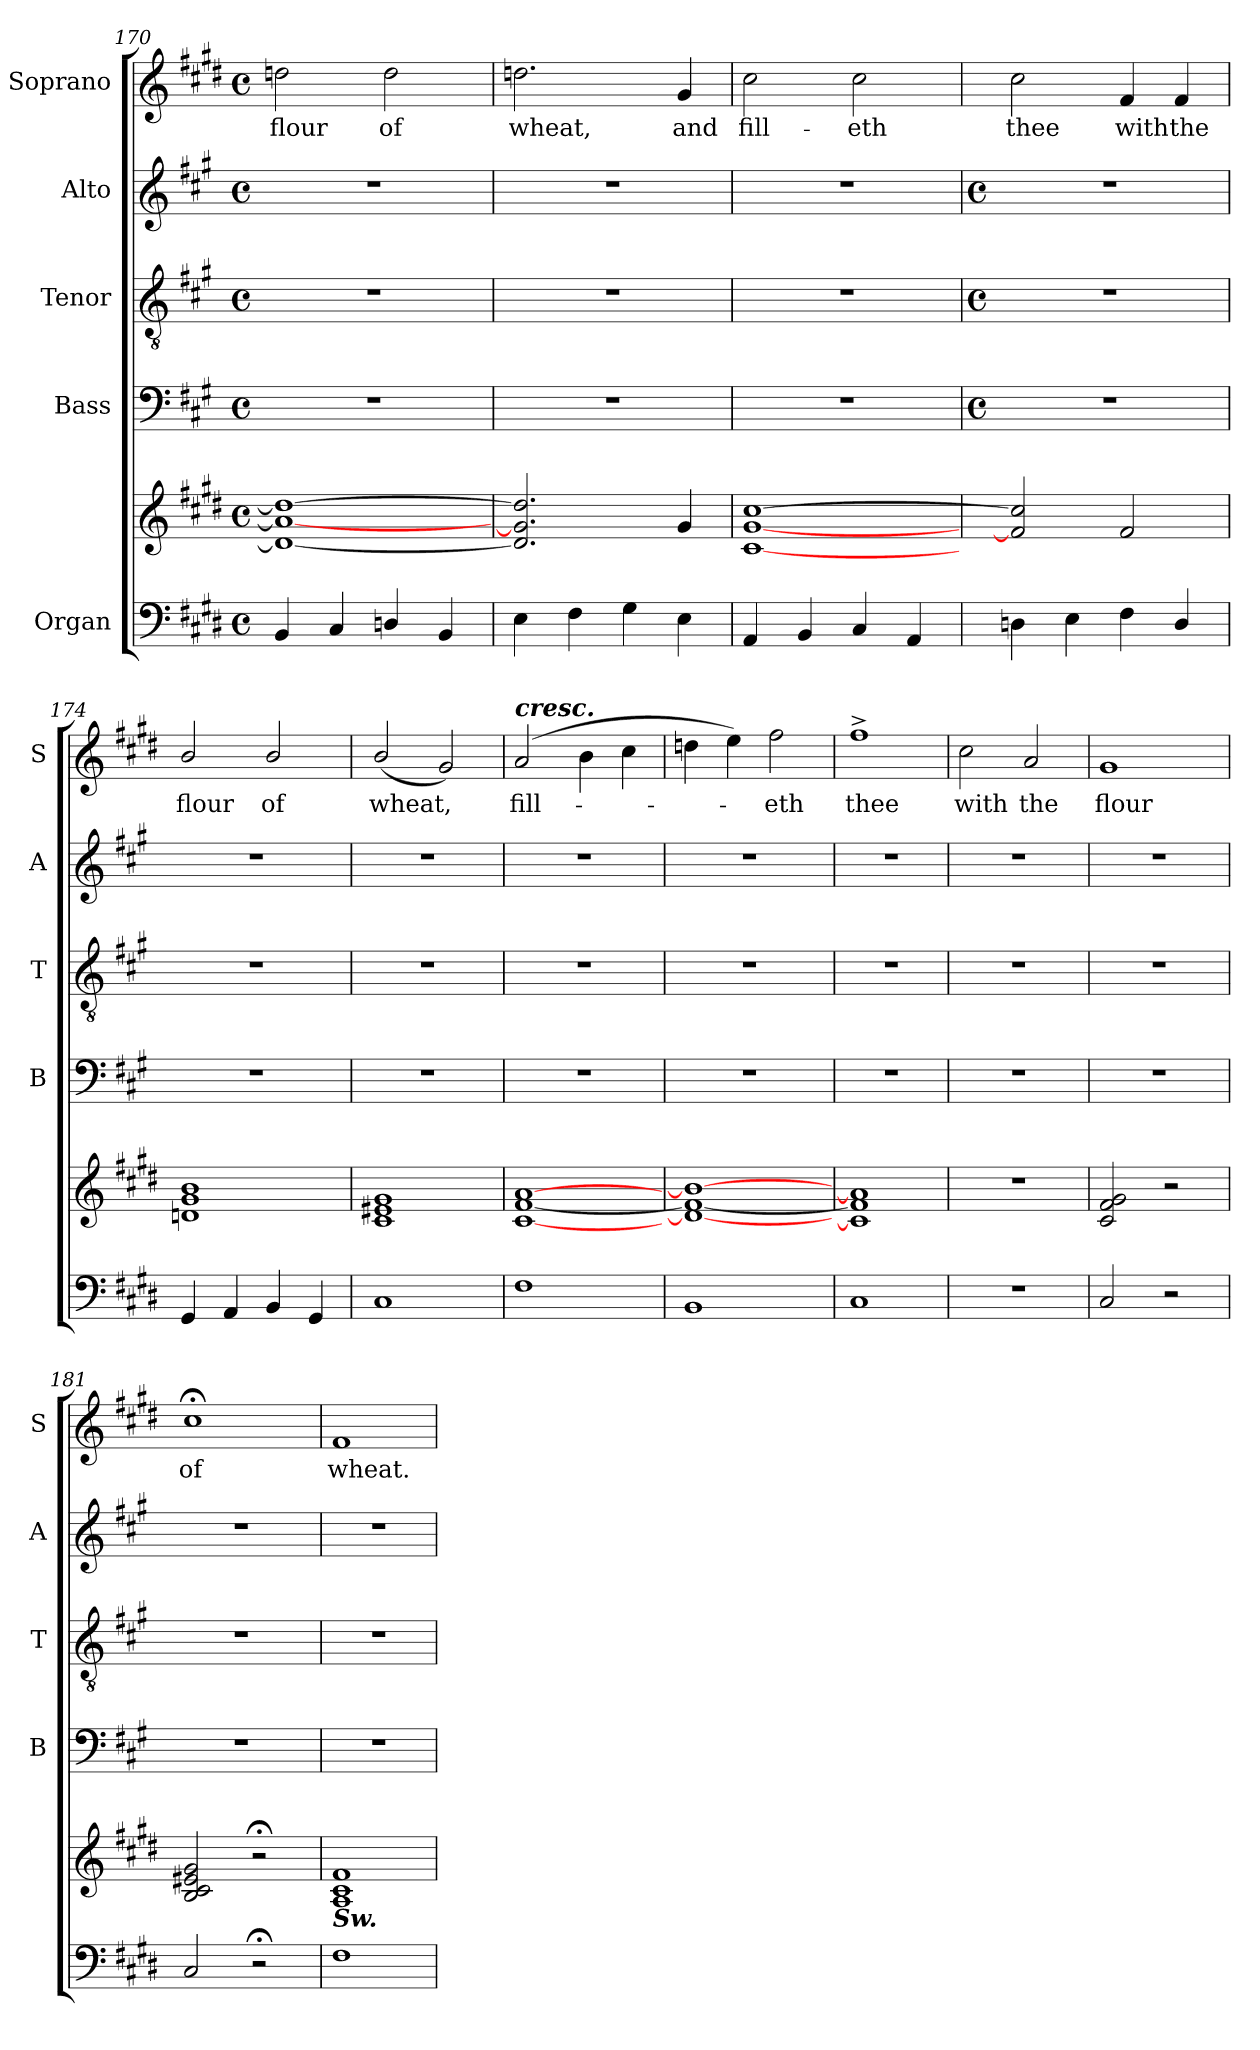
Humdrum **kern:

**kern	**kern	**kern	**kern	**kern	**kern	**text
*part5	*part5	*part4	*part3	*part2	*part1	*part1
*staff6	*staff5	*staff4	*staff3	*staff2	*staff1	*staff1
*I"Organ	*	*I"Bass	*I"Tenor	*I"Alto	*I"Soprano	*
*	*	*I'B	*I'T	*I'A	*I'S	*
*clefF4	*clefG2	*clefF4	*clefGv2	*clefG2	*clefG2	*
*k[f#c#g#d#]	*k[f#c#g#d#]	*k[f#c#g#]	*k[f#c#g#]	*k[f#c#g#]	*k[f#c#g#d#]	*
*E:	*E:	*A:	*A:	*A:	*E:	*
*M4/4	*M4/4	*M4/4	*M4/4	*M4/4	*M4/4	*
*met(c)	*met(c)	*met(c)	*met(c)	*met(c)	*met(c)	*
=170	=170	=170	=170	=170	=170	=170
!	!	!	!	!	!	!LO:LY:b
4BB	1d_ 1a_ 1dd_	1r	1r	1r	2ddn	flour
4C#	.	.	.	.	.	.
!	!	!	!	!	!	!LO:LY:b
4Dn/	.	.	.	.	2dd	of
4BB	.	.	.	.	.	.
=171	=171	=171	=171	=171	=171	=171
!	!	!	!	!	!	!LO:LY:b
4E	2.d] 2.g#] 2.dd]	1r	1r	1r	2.ddn	wheat,
4F#	.	.	.	.	.	.
4G#	.	.	.	.	.	.
!	!	!	!	!	!	!LO:LY:b
4E	4g#	.	.	.	4g#	and
=172	=172	=172	=172	=172	=172	=172
!	!	!	!	!	!	!LO:LY:b
4AA	[1c# [1g# [1cc#	1r	1r	1r	2cc#	fill-
4BB	.	.	.	.	.	.
!	!	!	!	!	!	!LO:LY:b
4C#	.	.	.	.	2cc#	-eth
4AA	.	.	.	.	.	.
!!LO:LB:g=z
=173	=173	=173	=173	=173	=173	=173
*	*	*M4/4	*M4/4	*M4/4	*	*
*	*	*met(c)	*met(c)	*met(c)	*	*
!	!	!	!	!	!	!LO:LY:b
4Dn	2f#] 2cc#]	1r	1r	1r	2cc#	thee
4E	.	.	.	.	.	.
!	!	!	!	!	!	!LO:LY:b
4F#	2f#	.	.	.	4f#	with
!	!	!	!	!	!	!LO:LY:b
4D/	.	.	.	.	4f#	the
=174	=174	=174	=174	=174	=174	=174
!	!	!	!	!	!	!LO:LY:b
4GG#	1dn 1g# 1b	1r	1r	1r	2b/	flour
4AA	.	.	.	.	.	.
!	!	!	!	!	!	!LO:LY:b
4BB	.	.	.	.	2b/	of
4GG#	.	.	.	.	.	.
=175	=175	=175	=175	=175	=175	=175
!	!	!	!	!	!	!LO:LY:b
1C#	1c# 1e#X 1g#	1r	1r	1r	(<2b/	wheat,
.	.	.	.	.	2g#)	.
=176	=176	=176	=176	=176	=176	=176
!	!	!	!	!	!LO:TX:a:Bi:t=cresc.	!
!	!	!	!	!	!	!LO:LY:b
1F#	[1c# [1f# [1a	1r	1r	1r	(>2a	fill-
.	.	.	.	.	4b	.
.	.	.	.	.	4cc#	.
=177	=177	=177	=177	=177	=177	=177
1BB	1d_ 1f#_ 1b_	1r	1r	1r	4ddn	.
.	.	.	.	.	4ee)	.
!	!	!	!	!	!	!LO:LY:b
.	.	.	.	.	2ff#	eth
=178	=178	=178	=178	=178	=178	=178
!	!	!	!	!	!	!LO:LY:b
1C#	1c#] 1f#] 1a]	1r	1r	1r	1ff#^	thee
=179	=179	=179	=179	=179	=179	=179
!	!	!	!	!	!	!LO:LY:b
1r	1r	1r	1r	1r	2cc#	with
!	!	!	!	!	!	!LO:LY:b
.	.	.	.	.	2a	the
=180	=180	=180	=180	=180	=180	=180
!	!	!	!	!	!	!LO:LY:b
2C#	2c# 2f# 2g#	1r	1r	1r	1g#	flour
2r	2r	.	.	.	.	.
=181	=181	=181	=181	=181	=181	=181
!	!	!	!	!	!	!LO:LY:b
2C#	2B 2c# 2e#X 2g#	1r	1r	1r	1cc#;<	of
2r;	2r;<	.	.	.	.	.
=182	=182	=182	=182	=182	=182	=182
!	!LO:TX:b:Bi:t=Sw.	!	!	!	!	!
!	!	!	!	!	!	!LO:LY:b
1F#	1A 1c# 1f#	1r	1r	1r	1f#	wheat.
=	=	=	=	=	=	=
*-	*-	*-	*-	*-	*-	*-
